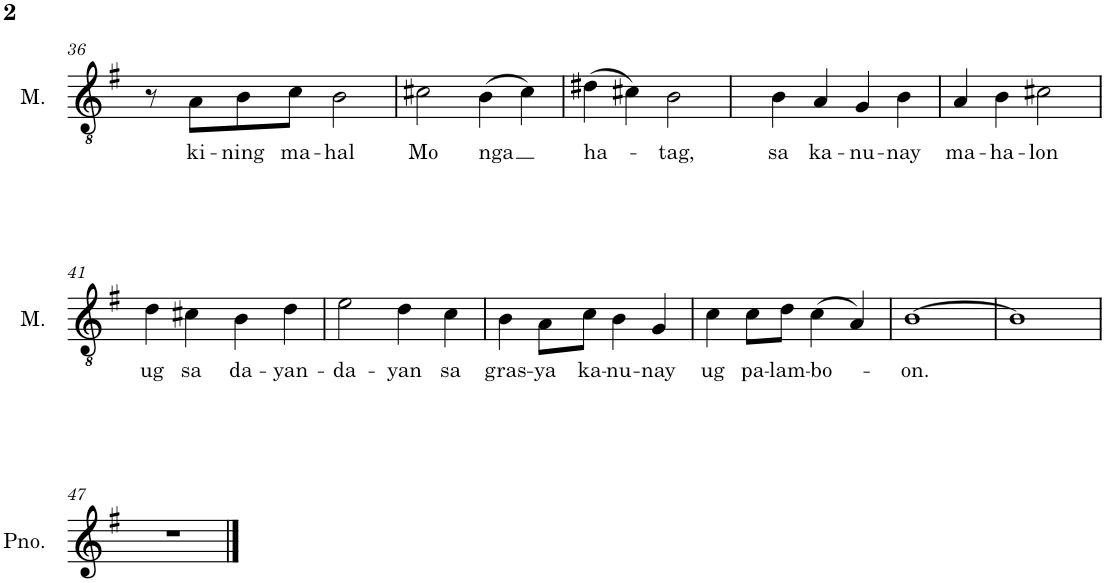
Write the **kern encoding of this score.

**kern	**text	**kern	**kern
*part2	*part2	*part1	*part1
*staff3	*staff3	*staff2	*staff1
*I"Men	*	*I"Piano	*
*I'M.	*	*I'Pno.	*
!!LO:PB:g=z
*clefGv2	*	*clefF4	*clefG2
*k[f#]	*	*k[f#]	*k[f#]
*M4/4	*	*M4/4	*M4/4
=36	=36	=36	=36
8r	.	1r	1r
!	!LO:LY:b	!	!
8A\L	ki-	.	.
!	!LO:LY:b	!	!
8B\	-ning	.	.
!	!LO:LY:b	!	!
8c\J	ma-	.	.
!	!LO:LY:b	!	!
2B\	-hal	.	.
=37	=37	=37	=37
!	!LO:LY:b	!	!
2c#X\	Mo	1r	1r
!	!LO:LY:b	!	!
(4B\	nga	.	.
4c#\)	.	.	.
=38	=38	=38	=38
!	!LO:LY:b	!	!
(4d#X\	ha-	1r	1r
4c#X\)	.	.	.
!	!LO:LY:b	!	!
2B\	-tag,	.	.
=39	=39	=39	=39
!	!LO:LY:b	!	!
4B\	sa	1r	1r
!	!LO:LY:b	!	!
4A/	ka-	.	.
!	!LO:LY:b	!	!
4G/	-nu-	.	.
!	!LO:LY:b	!	!
4B\	-nay	.	.
=40	=40	=40	=40
!	!LO:LY:b	!	!
4A/	ma-	1r	1r
!	!LO:LY:b	!	!
4B\	-ha-	.	.
!	!LO:LY:b	!	!
2c#X\	-lon	.	.
!!LO:LB:g=z
=41	=41	=41	=41
!	!LO:LY:b	!	!
4d\	ug	1r	1r
!	!LO:LY:b	!	!
4c#X\	sa	.	.
!	!LO:LY:b	!	!
4B\	da-	.	.
!	!LO:LY:b	!	!
4d\	-yan-	.	.
=42	=42	=42	=42
!	!LO:LY:b	!	!
2e\	-da-	1r	1r
!	!LO:LY:b	!	!
4d\	-yan	.	.
!	!LO:LY:b	!	!
4c\	sa	.	.
=43	=43	=43	=43
!	!LO:LY:b	!	!
4B\	gras-	1r	1r
!	!LO:LY:b	!	!
8A\L	-ya	.	.
!	!LO:LY:b	!	!
8c\J	ka-	.	.
!	!LO:LY:b	!	!
4B\	-nu-	.	.
!	!LO:LY:b	!	!
4G/	-nay	.	.
=44	=44	=44	=44
!	!LO:LY:b	!	!
4c\	ug	1r	1r
!	!LO:LY:b	!	!
8c\L	pa-	.	.
!	!LO:LY:b	!	!
8d\J	-lam-	.	.
!	!LO:LY:b	!	!
(4c\	-bo-	.	.
4A/)	.	.	.
=45	=45	=45	=45
!	!LO:LY:b	!	!
[1B	-on.	1r	1r
=46	=46	=46	=46
1B]	.	1r	1r
!!LO:LB:g=z
=47	=47	=47	=47
1r	.	1r	1r
==	==	==	==
*-	*-	*-	*-
